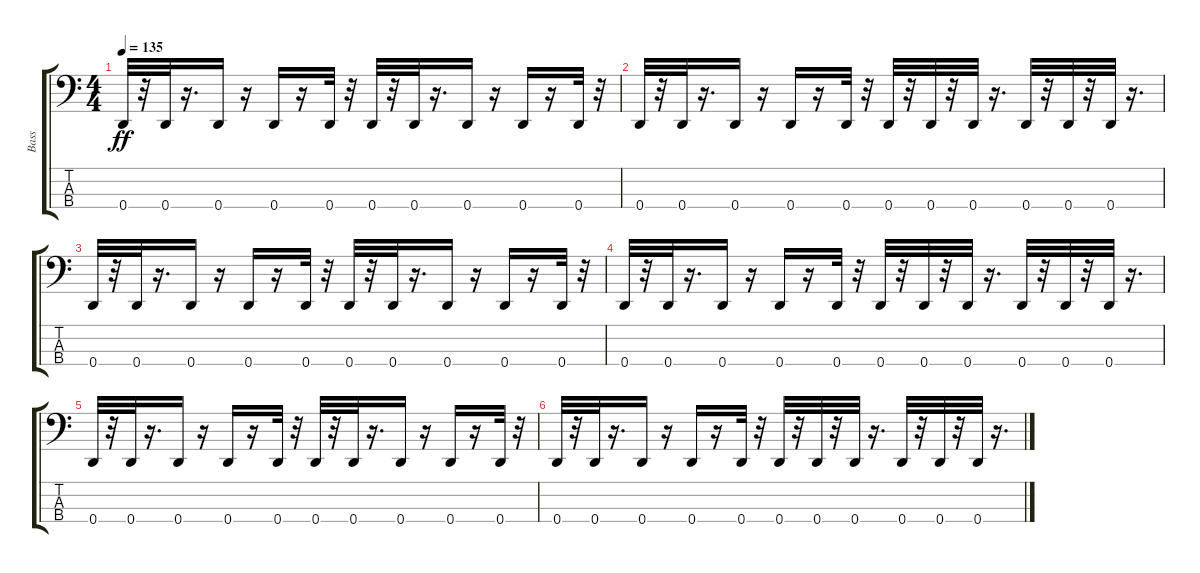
\track ("Bass" "Bass") {instrument electricbasspick}
\staff {score tabs}
\tuning (G2 D2 A1 D1) {hide}
\ts (4 4)
\tempo 135
\clef f4
\ks c
0.4.32{dy ff} r.32 0.4.32 r.16{d} 0.4.16 r.16 0.4.16 r.16 0.4.32 r.32 0.4.32 r.32 0.4.32 r.16{d} 0.4.16 r.16 0.4.16 r.16 0.4.32 r.32 |
0.4.32 r.32 0.4.32 r.16{d} 0.4.16 r.16 0.4.16 r.16 0.4.32 r.32 0.4.32 r.32 0.4.32 r.32 0.4.32 r.16{d} 0.4.32 r.32 0.4.32 r.32 0.4.32 r.16{d} |
0.4.32 r.32 0.4.32 r.16{d} 0.4.16 r.16 0.4.16 r.16 0.4.32 r.32 0.4.32 r.32 0.4.32 r.16{d} 0.4.16 r.16 0.4.16 r.16 0.4.32 r.32 |
0.4.32 r.32 0.4.32 r.16{d} 0.4.16 r.16 0.4.16 r.16 0.4.32 r.32 0.4.32 r.32 0.4.32 r.32 0.4.32 r.16{d} 0.4.32 r.32 0.4.32 r.32 0.4.32 r.16{d} |
0.4.32 r.32 0.4.32 r.16{d} 0.4.16 r.16 0.4.16 r.16 0.4.32 r.32 0.4.32 r.32 0.4.32 r.16{d} 0.4.16 r.16 0.4.16 r.16 0.4.32 r.32 |
0.4.32 r.32 0.4.32 r.16{d} 0.4.16 r.16 0.4.16 r.16 0.4.32 r.32 0.4.32 r.32 0.4.32 r.32 0.4.32 r.16{d} 0.4.32 r.32 0.4.32 r.32 0.4.32 r.16{d}
